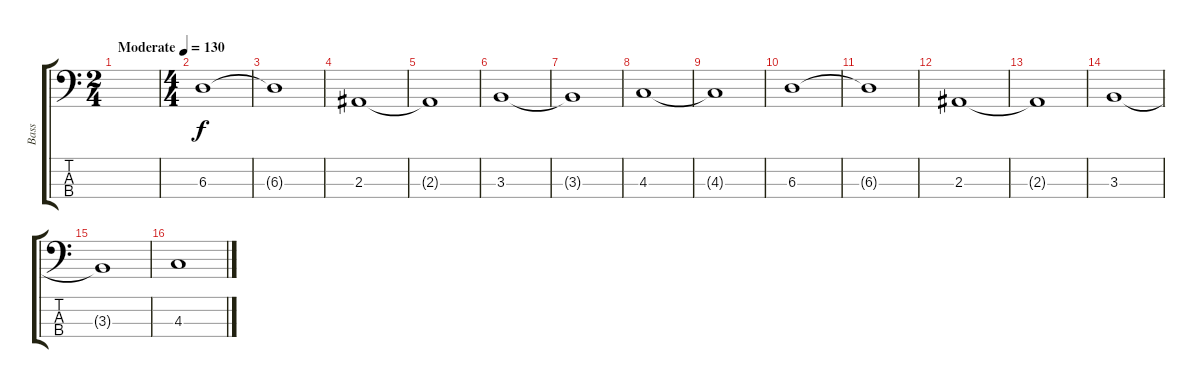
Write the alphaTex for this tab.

\track ("Bass" "Bass") {instrument electricbasspick}
\staff {score tabs}
\tuning (Gb2 Db2 Ab1 Eb1) {hide}
\ts (2 4)
\tempo (130 "Moderate")
\clef f4
\ks c
|
\ts (4 4)
6.3.1 |
6.3{t}.1 |
2.3.1 |
2.3{t}.1 |
3.3.1 |
3.3{t}.1 |
4.3.1 |
4.3{t}.1 |
6.3.1 |
6.3{t}.1 |
2.3.1 |
2.3{t}.1 |
3.3.1 |
3.3{t}.1 |
4.3.1
